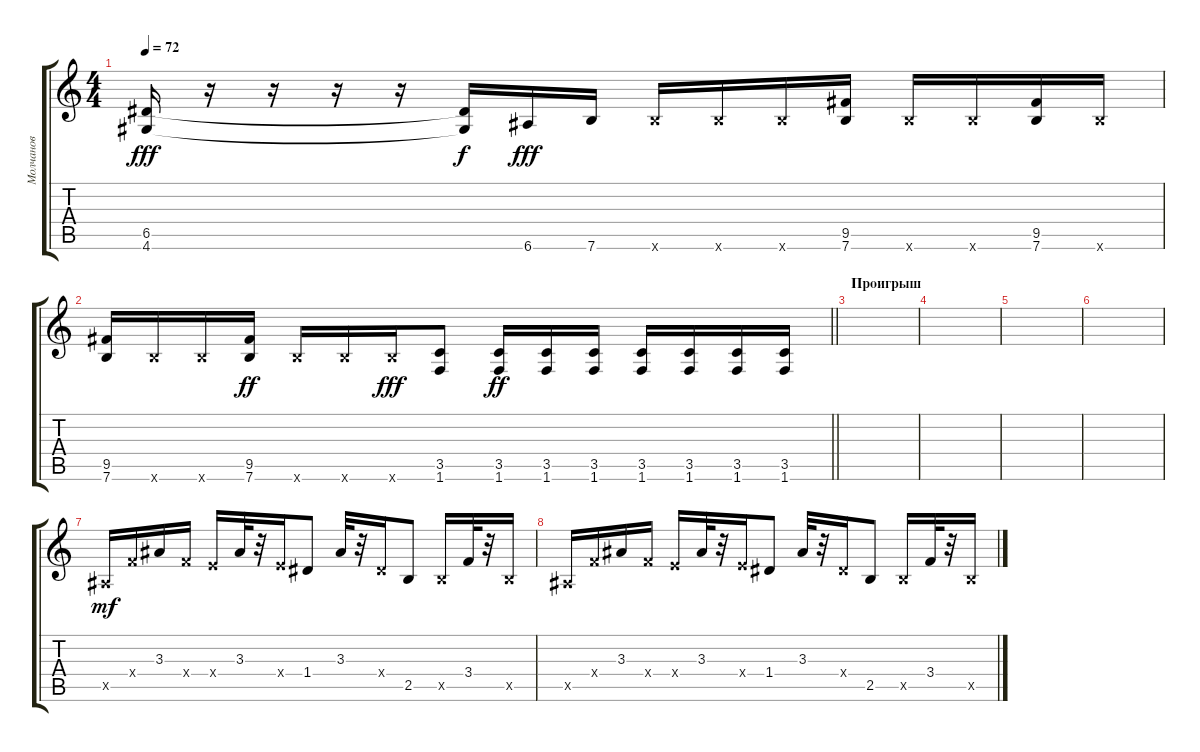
\track ("Молчанов" "Молчанов") {instrument distortionguitar}
\staff {score tabs}
\tuning (E4 B3 G3 D3 A2 E2) {hide}
\ts (4 4)
\tempo 72
\clef g2
\ks c
(6.5 4.6).16{dy fff} r.16 r.16 r.16 r.16 (6.5{t} 4.6{t}).16{dy f} 6.6.16{dy fff} 7.6.16 7.6{x}.16 7.6{x}.16 7.6{x}.16 (9.5 7.6).16 7.6{x}.16 7.6{x}.16 (9.5 7.6).16 7.6{x}.16 |
\barLineRight lightlight
(9.5 7.6).16 7.6{x}.16 7.6{x}.16 (9.5 7.6).16{dy ff} 7.6{x}.16 7.6{x}.16 7.6{x}.16{dy fff} (3.5 1.6).8 (3.5 1.6).16{dy ff} (3.5 1.6).16 (3.5 1.6).16 (3.5 1.6).16 (3.5 1.6).16 (3.5 1.6).16 (3.5 1.6).16 |
\section ("" "Проигрыш")
|
|
|
|
1.5{x}.16{dy mf} 3.4{x}.16 3.3.16 3.4{x}.16 2.4{x}.16 3.3.32 r.32 2.4{x}.16 1.4.8 3.3.32 r.32 1.4{x}.16 2.5.8 2.5{x}.16 3.4.32 r.32 2.5{x}.16 |
1.5{x}.16 3.4{x}.16 3.3.16 3.4{x}.16 2.4{x}.16 3.3.32 r.32 2.4{x}.16 1.4.8 3.3.32 r.32 1.4{x}.16 2.5.8 2.5{x}.16 3.4.32 r.32 2.5{x}.16
